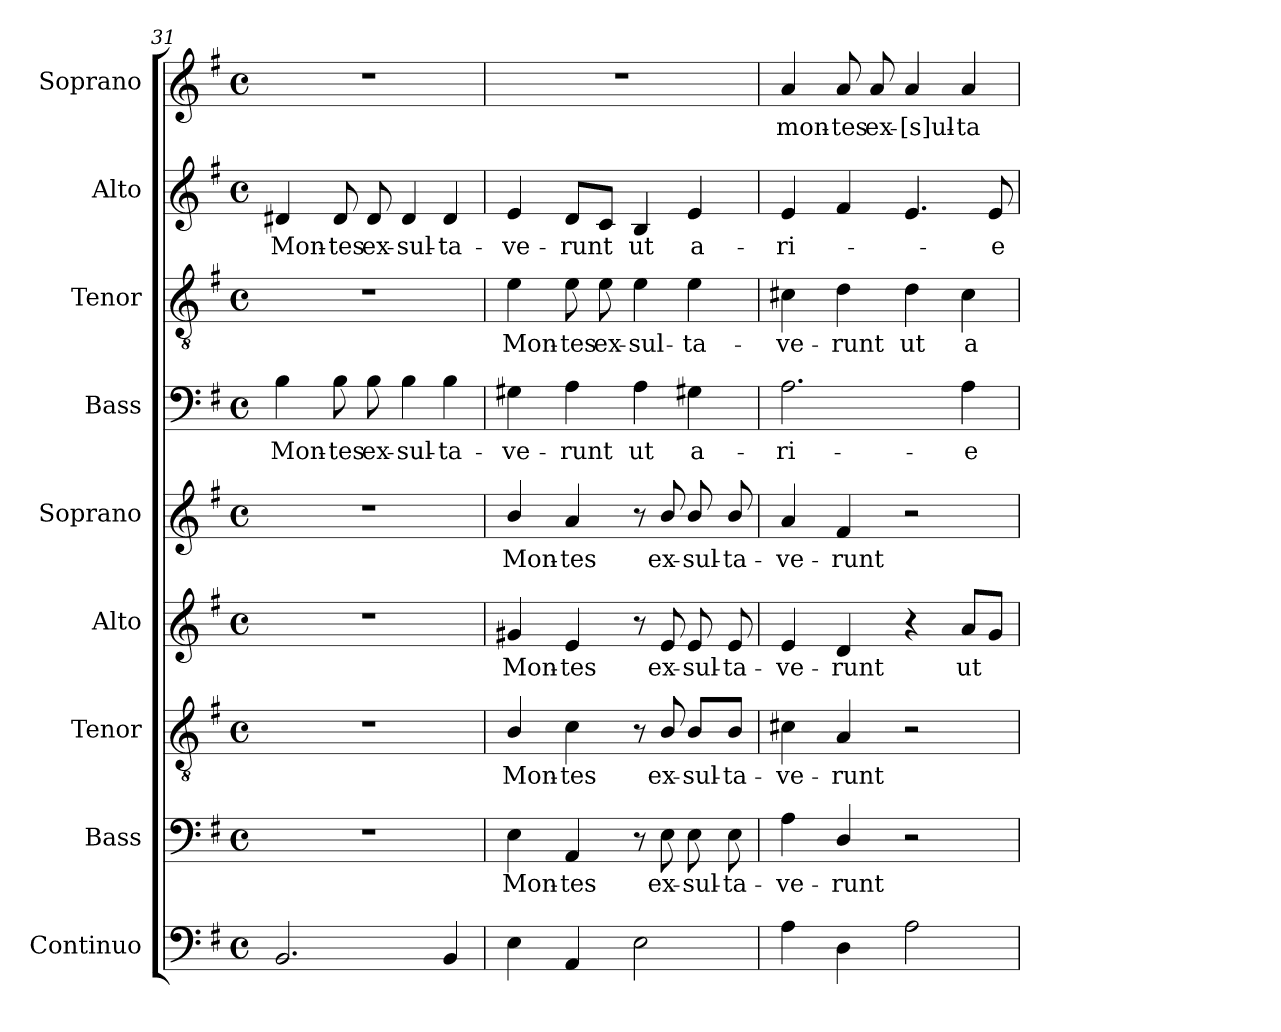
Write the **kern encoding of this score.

**kern	**kern	**text	**kern	**text	**kern	**text	**kern	**text	**kern	**text	**kern	**text	**kern	**text	**kern	**text
*part9	*part8	*part8	*part7	*part7	*part6	*part6	*part5	*part5	*part4	*part4	*part3	*part3	*part2	*part2	*part1	*part1
*staff9	*staff8	*staff8	*staff7	*staff7	*staff6	*staff6	*staff5	*staff5	*staff4	*staff4	*staff3	*staff3	*staff2	*staff2	*staff1	*staff1
*I"Continuo	*I"Bass	*	*I"Tenor	*	*I"Alto	*	*I"Soprano	*	*I"Bass	*	*I"Tenor	*	*I"Alto	*	*I"Soprano	*
*I'Cont.	*I'B.	*	*I'T.	*	*I'A.	*	*I'S.	*	*I'B.	*	*I'T.	*	*I'A.	*	*I'S.	*
!!LO:PB:g=z
*clefF4	*clefF4	*	*clefGv2	*	*clefG2	*	*clefG2	*	*clefF4	*	*clefGv2	*	*clefG2	*	*clefG2	*
*	*	*	*ITrd7c12	*	*	*	*	*	*	*	*ITrd7c12	*	*	*	*	*
*k[f#]	*k[f#]	*	*k[f#]	*	*k[f#]	*	*k[f#]	*	*k[f#]	*	*k[f#]	*	*k[f#]	*	*k[f#]	*
*G:	*G:	*	*G:	*	*G:	*	*G:	*	*G:	*	*G:	*	*G:	*	*G:	*
*M4/4	*M4/4	*	*M4/4	*	*M4/4	*	*M4/4	*	*M4/4	*	*M4/4	*	*M4/4	*	*M4/4	*
*met(c)	*met(c)	*	*met(c)	*	*met(c)	*	*met(c)	*	*met(c)	*	*met(c)	*	*met(c)	*	*met(c)	*
=31	=31	=31	=31	=31	=31	=31	=31	=31	=31	=31	=31	=31	=31	=31	=31	=31
!	!	!	!	!	!	!	!	!	!	!LO:LY:b:color=#000000	!	!	!	!	!	!
!	!	!	!	!	!	!	!	!	!	!	!	!	!	!LO:LY:b:color=#000000	!	!
2.BBi/	1r	.	1r	.	1r	.	1r	.	4Bi\	Mon-	1r	.	4d#Xi/	Mon-	1r	.
!	!	!	!	!	!	!	!	!	!	!LO:LY:b:color=#000000	!	!	!	!	!	!
!	!	!	!	!	!	!	!	!	!	!	!	!	!	!LO:LY:b:color=#000000	!	!
.	.	.	.	.	.	.	.	.	8Bi\	-tes	.	.	8d#i/	-tes	.	.
!	!	!	!	!	!	!	!	!	!	!LO:LY:b:color=#000000	!	!	!	!	!	!
!	!	!	!	!	!	!	!	!	!	!	!	!	!	!LO:LY:b:color=#000000	!	!
.	.	.	.	.	.	.	.	.	8Bi\	ex-	.	.	8d#i/	ex-	.	.
!	!	!	!	!	!	!	!	!	!	!LO:LY:b:color=#000000	!	!	!	!	!	!
!	!	!	!	!	!	!	!	!	!	!	!	!	!	!LO:LY:b:color=#000000	!	!
.	.	.	.	.	.	.	.	.	4Bi\	-sul-	.	.	4d#i/	-sul-	.	.
!	!	!	!	!	!	!	!	!	!	!LO:LY:b:color=#000000	!	!	!	!	!	!
!	!	!	!	!	!	!	!	!	!	!	!	!	!	!LO:LY:b:color=#000000	!	!
4BBi/	.	.	.	.	.	.	.	.	4Bi\	-ta-	.	.	4d#i/	-ta-	.	.
=32	=32	=32	=32	=32	=32	=32	=32	=32	=32	=32	=32	=32	=32	=32	=32	=32
!	!	!LO:LY:b:color=#000000	!	!	!	!	!	!	!	!	!	!	!	!	!	!
!	!	!	!	!LO:LY:b:color=#000000	!	!	!	!	!	!	!	!	!	!	!	!
!	!	!	!	!	!	!LO:LY:b:color=#000000	!	!	!	!	!	!	!	!	!	!
!	!	!	!	!	!	!	!	!LO:LY:b:color=#000000	!	!	!	!	!	!	!	!
!	!	!	!	!	!	!	!	!	!	!LO:LY:b:color=#000000	!	!	!	!	!	!
!	!	!	!	!	!	!	!	!	!	!	!	!LO:LY:b:color=#000000	!	!	!	!
!	!	!	!	!	!	!	!	!	!	!	!	!	!	!LO:LY:b:color=#000000	!	!
4Ei\	4Ei\	Mon-	4BBi/	Mon-	4g#Xi/	Mon-	4bi/	Mon-	4G#Xi\	-ve-	4Ei\	Mon-	4ei/	-ve-	1r	.
!	!	!LO:LY:b:color=#000000	!	!	!	!	!	!	!	!	!	!	!	!	!	!
!	!	!	!	!LO:LY:b:color=#000000	!	!	!	!	!	!	!	!	!	!	!	!
!	!	!	!	!	!	!LO:LY:b:color=#000000	!	!	!	!	!	!	!	!	!	!
!	!	!	!	!	!	!	!	!LO:LY:b:color=#000000	!	!	!	!	!	!	!	!
!	!	!	!	!	!	!	!	!	!	!LO:LY:b:color=#000000	!	!	!	!	!	!
!	!	!	!	!	!	!	!	!	!	!	!	!LO:LY:b:color=#000000	!	!	!	!
!	!	!	!	!	!	!	!	!	!	!	!	!	!	!LO:LY:b:color=#000000	!	!
4AAi/	4AAi/	-tes	4Ci\	-tes	4ei/	-tes	4ai/	-tes	4Ai\	-runt	8Ei\	-tes	8di/L	-runt	.	.
!	!	!	!	!	!	!	!	!	!	!	!	!LO:LY:b:color=#000000	!	!	!	!
.	.	.	.	.	.	.	.	.	.	.	8Ei\	ex-	8ci/J	.	.	.
!	!	!	!	!	!	!	!	!	!	!LO:LY:b:color=#000000	!	!	!	!	!	!
!	!	!	!	!	!	!	!	!	!	!	!	!LO:LY:b:color=#000000	!	!	!	!
!	!	!	!	!	!	!	!	!	!	!	!	!	!	!LO:LY:b:color=#000000	!	!
2Ei\	8r	.	8r	.	8r	.	8r	.	4Ai\	ut	4Ei\	-sul-	4Bi/	ut	.	.
!	!	!LO:LY:b:color=#000000	!	!	!	!	!	!	!	!	!	!	!	!	!	!
!	!	!	!	!LO:LY:b:color=#000000	!	!	!	!	!	!	!	!	!	!	!	!
!	!	!	!	!	!	!LO:LY:b:color=#000000	!	!	!	!	!	!	!	!	!	!
!	!	!	!	!	!	!	!	!LO:LY:b:color=#000000	!	!	!	!	!	!	!	!
.	8Ei\	ex-	8BBi/	ex-	8ei/	ex-	8bi/	ex-	.	.	.	.	.	.	.	.
!	!	!LO:LY:b:color=#000000	!	!	!	!	!	!	!	!	!	!	!	!	!	!
!	!	!	!	!LO:LY:b:color=#000000	!	!	!	!	!	!	!	!	!	!	!	!
!	!	!	!	!	!	!LO:LY:b:color=#000000	!	!	!	!	!	!	!	!	!	!
!	!	!	!	!	!	!	!	!LO:LY:b:color=#000000	!	!	!	!	!	!	!	!
!	!	!	!	!	!	!	!	!	!	!LO:LY:b:color=#000000	!	!	!	!	!	!
!	!	!	!	!	!	!	!	!	!	!	!	!LO:LY:b:color=#000000	!	!	!	!
!	!	!	!	!	!	!	!	!	!	!	!	!	!	!LO:LY:b:color=#000000	!	!
.	8Ei\	-sul-	8BBi/L	-sul-	8ei/	-sul-	8bi/	-sul-	4G#Xi\	a-	4Ei\	-ta-	4ei/	a-	.	.
!	!	!LO:LY:b:color=#000000	!	!	!	!	!	!	!	!	!	!	!	!	!	!
!	!	!	!	!LO:LY:b:color=#000000	!	!	!	!	!	!	!	!	!	!	!	!
!	!	!	!	!	!	!LO:LY:b:color=#000000	!	!	!	!	!	!	!	!	!	!
!	!	!	!	!	!	!	!	!LO:LY:b:color=#000000	!	!	!	!	!	!	!	!
.	8Ei\	-ta-	8BBi/J	-ta-	8ei/	-ta-	8bi/	-ta-	.	.	.	.	.	.	.	.
=33	=33	=33	=33	=33	=33	=33	=33	=33	=33	=33	=33	=33	=33	=33	=33	=33
!	!	!LO:LY:b:color=#000000	!	!	!	!	!	!	!	!	!	!	!	!	!	!
!	!	!	!	!LO:LY:b:color=#000000	!	!	!	!	!	!	!	!	!	!	!	!
!	!	!	!	!	!	!LO:LY:b:color=#000000	!	!	!	!	!	!	!	!	!	!
!	!	!	!	!	!	!	!	!LO:LY:b:color=#000000	!	!	!	!	!	!	!	!
!	!	!	!	!	!	!	!	!	!	!LO:LY:b:color=#000000	!	!	!	!	!	!
!	!	!	!	!	!	!	!	!	!	!	!	!LO:LY:b:color=#000000	!	!	!	!
!	!	!	!	!	!	!	!	!	!	!	!	!	!	!LO:LY:b:color=#000000	!	!
!	!	!	!	!	!	!	!	!	!	!	!	!	!	!	!	!LO:LY:b:color=#000000
4Ai\	4Ai\	-ve-	4C#Xi\	-ve-	4ei/	-ve-	4ai/	-ve-	2.Ai\	-ri-	4C#Xi\	-ve-	4ei/	-ri-	4ai/	mon-
!	!	!LO:LY:b:color=#000000	!	!	!	!	!	!	!	!	!	!	!	!	!	!
!	!	!	!	!LO:LY:b:color=#000000	!	!	!	!	!	!	!	!	!	!	!	!
!	!	!	!	!	!	!LO:LY:b:color=#000000	!	!	!	!	!	!	!	!	!	!
!	!	!	!	!	!	!	!	!LO:LY:b:color=#000000	!	!	!	!	!	!	!	!
!	!	!	!	!	!	!	!	!	!	!	!	!LO:LY:b:color=#000000	!	!	!	!
!	!	!	!	!	!	!	!	!	!	!	!	!	!	!	!	!LO:LY:b:color=#000000
4Di\	4Di/	-runt	4AAi/	-runt	4di/	-runt	4f#i/	-runt	.	.	4Di\	-runt	4f#i/	.	8ai/	-tes
!	!	!	!	!	!	!	!	!	!	!	!	!	!	!	!	!LO:LY:b:color=#000000
.	.	.	.	.	.	.	.	.	.	.	.	.	.	.	8ai/	ex-
!	!	!	!	!	!	!	!	!	!	!	!	!LO:LY:b:color=#000000	!	!	!	!
!	!	!	!	!	!	!	!	!	!	!	!	!	!	!	!	!LO:LY:b:color=#000000
2Ai\	2r	.	2r	.	4r	.	2r	.	.	.	4Di\	ut	4.ei/	.	4ai/	-[s]ul-
!	!	!	!	!	!	!LO:LY:b:color=#000000	!	!	!	!	!	!	!	!	!	!
!	!	!	!	!	!	!	!	!	!	!LO:LY:b:color=#000000	!	!	!	!	!	!
!	!	!	!	!	!	!	!	!	!	!	!	!LO:LY:b:color=#000000	!	!	!	!
!	!	!	!	!	!	!	!	!	!	!	!	!	!	!	!	!LO:LY:b:color=#000000
.	.	.	.	.	8ai/L	ut	.	.	4Ai\	-e-	4C#i\	a-	.	.	4ai/	-ta-
!	!	!	!	!	!	!	!	!	!	!	!	!	!	!LO:LY:b:color=#000000	!	!
.	.	.	.	.	8gi/J	.	.	.	.	.	.	.	8ei/	-e-	.	.
=	=	=	=	=	=	=	=	=	=	=	=	=	=	=	=	=
*-	*-	*-	*-	*-	*-	*-	*-	*-	*-	*-	*-	*-	*-	*-	*-	*-
